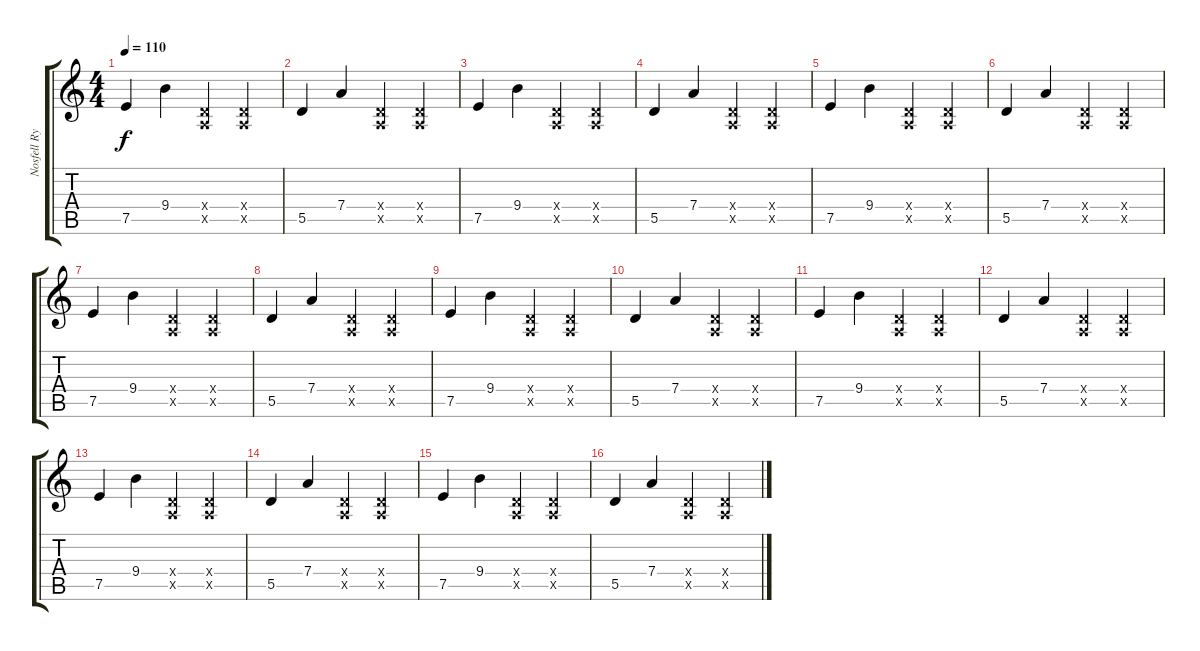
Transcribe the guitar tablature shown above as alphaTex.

\track ("Nosfell Ryhtme" "Nosfell Ry") {instrument acousticguitarnylon}
\staff {score tabs}
\tuning (E4 B3 G3 D3 A2 E2) {hide}
\ts (4 4)
\tempo 110
\clef g2
\ks c
7.5.4{dy f} 9.4.4 (0.4{x} 0.5{x}).4 (0.4{x} 0.5{x}).4 |
5.5.4 7.4.4 (0.4{x} 0.5{x}).4 (0.4{x} 0.5{x}).4 |
7.5.4 9.4.4 (0.4{x} 0.5{x}).4 (0.4{x} 0.5{x}).4 |
5.5.4 7.4.4 (0.4{x} 0.5{x}).4 (0.4{x} 0.5{x}).4 |
7.5.4 9.4.4 (0.4{x} 0.5{x}).4 (0.4{x} 0.5{x}).4 |
5.5.4 7.4.4 (0.4{x} 0.5{x}).4 (0.4{x} 0.5{x}).4 |
7.5.4 9.4.4 (0.4{x} 0.5{x}).4 (0.4{x} 0.5{x}).4 |
5.5.4 7.4.4 (0.4{x} 0.5{x}).4 (0.4{x} 0.5{x}).4 |
7.5.4 9.4.4 (0.4{x} 0.5{x}).4 (0.4{x} 0.5{x}).4 |
5.5.4 7.4.4 (0.4{x} 0.5{x}).4 (0.4{x} 0.5{x}).4 |
7.5.4 9.4.4 (0.4{x} 0.5{x}).4 (0.4{x} 0.5{x}).4 |
5.5.4 7.4.4 (0.4{x} 0.5{x}).4 (0.4{x} 0.5{x}).4 |
7.5.4 9.4.4 (0.4{x} 0.5{x}).4 (0.4{x} 0.5{x}).4 |
5.5.4 7.4.4 (0.4{x} 0.5{x}).4 (0.4{x} 0.5{x}).4 |
7.5.4 9.4.4 (0.4{x} 0.5{x}).4 (0.4{x} 0.5{x}).4 |
5.5.4 7.4.4 (0.4{x} 0.5{x}).4 (0.4{x} 0.5{x}).4
